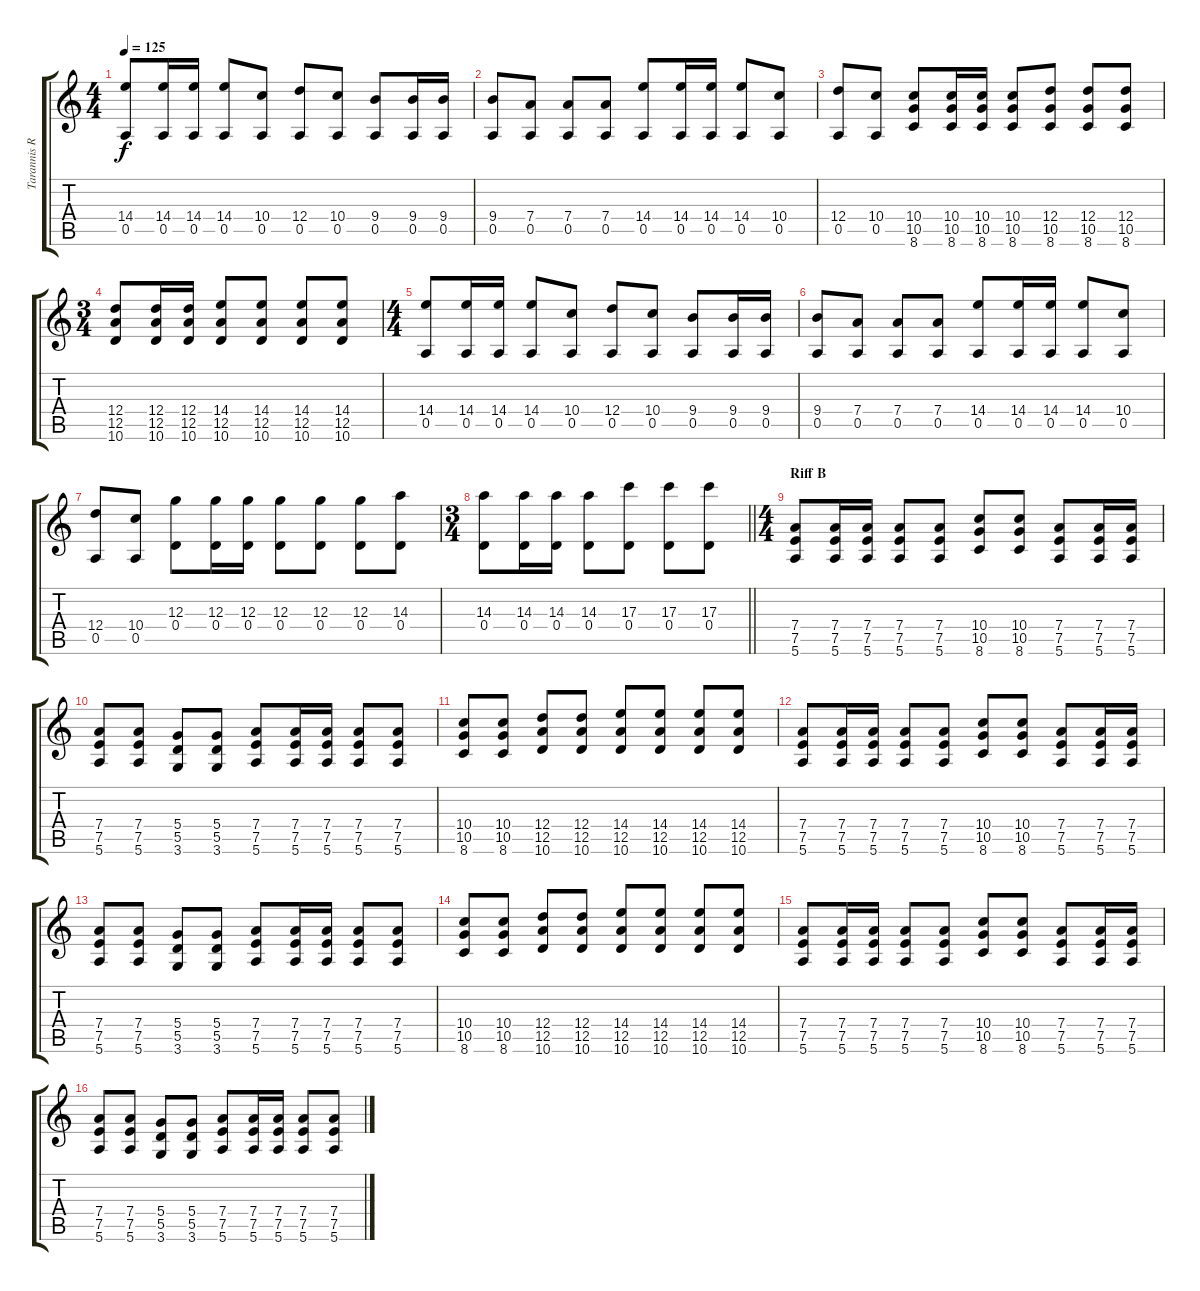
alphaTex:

\track ("Tarannis Rythm Guitar 1" "Tarannis R") {instrument distortionguitar}
\staff {score tabs}
\tuning (E4 B3 G3 D3 A2 E2) {hide}
\ts (4 4)
\tempo 125
\clef g2
\ks c
(14.4 0.5).8{dy f} (14.4 0.5).16 (14.4 0.5).16 (14.4 0.5).8 (10.4 0.5).8 (12.4 0.5).8 (10.4 0.5).8 (9.4 0.5).8 (9.4 0.5).16 (9.4 0.5).16 |
(9.4 0.5).8 (7.4 0.5).8 (7.4 0.5).8 (7.4 0.5).8 (14.4 0.5).8 (14.4 0.5).16 (14.4 0.5).16 (14.4 0.5).8 (10.4 0.5).8 |
(12.4 0.5).8 (10.4 0.5).8 (10.4 10.5 8.6).8 (10.4 10.5 8.6).16 (10.4 10.5 8.6).16 (10.4 10.5 8.6).8 (12.4 10.5 8.6).8 (12.4 10.5 8.6).8 (12.4 10.5 8.6).8 |
\ts (3 4)
(12.4 12.5 10.6).8 (12.4 12.5 10.6).16 (12.4 12.5 10.6).16 (14.4 12.5 10.6).8 (14.4 12.5 10.6).8 (14.4 12.5 10.6).8 (14.4 12.5 10.6).8 |
\ts (4 4)
(14.4 0.5).8 (14.4 0.5).16 (14.4 0.5).16 (14.4 0.5).8 (10.4 0.5).8 (12.4 0.5).8 (10.4 0.5).8 (9.4 0.5).8 (9.4 0.5).16 (9.4 0.5).16 |
(9.4 0.5).8 (7.4 0.5).8 (7.4 0.5).8 (7.4 0.5).8 (14.4 0.5).8 (14.4 0.5).16 (14.4 0.5).16 (14.4 0.5).8 (10.4 0.5).8 |
(12.4 0.5).8 (10.4 0.5).8 (12.3 0.4).8 (12.3 0.4).16 (12.3 0.4).16 (12.3 0.4).8 (12.3 0.4).8 (12.3 0.4).8 (14.3 0.4).8 |
\ts (3 4)
\barLineRight lightlight
(14.3 0.4).8 (14.3 0.4).16 (14.3 0.4).16 (14.3 0.4).8 (17.3 0.4).8 (17.3 0.4).8 (17.3 0.4).8 |
\ts (4 4)
\section ("" "Riff B")
(7.4 7.5 5.6).8 (7.4 7.5 5.6).16 (7.4 7.5 5.6).16 (7.4 7.5 5.6).8 (7.4 7.5 5.6).8 (10.4 10.5 8.6).8 (10.4 10.5 8.6).8 (7.4 7.5 5.6).8 (7.4 7.5 5.6).16 (7.4 7.5 5.6).16 |
(7.4 7.5 5.6).8 (7.4 7.5 5.6).8 (5.4 5.5 3.6).8 (5.4 5.5 3.6).8 (7.4 7.5 5.6).8 (7.4 7.5 5.6).16 (7.4 7.5 5.6).16 (7.4 7.5 5.6).8 (7.4 7.5 5.6).8 |
(10.4 10.5 8.6).8 (10.4 10.5 8.6).8 (12.4 12.5 10.6).8 (12.4 12.5 10.6).8 (14.4 12.5 10.6).8 (14.4 12.5 10.6).8 (14.4 12.5 10.6).8 (14.4 12.5 10.6).8 |
(7.4 7.5 5.6).8 (7.4 7.5 5.6).16 (7.4 7.5 5.6).16 (7.4 7.5 5.6).8 (7.4 7.5 5.6).8 (10.4 10.5 8.6).8 (10.4 10.5 8.6).8 (7.4 7.5 5.6).8 (7.4 7.5 5.6).16 (7.4 7.5 5.6).16 |
(7.4 7.5 5.6).8 (7.4 7.5 5.6).8 (5.4 5.5 3.6).8 (5.4 5.5 3.6).8 (7.4 7.5 5.6).8 (7.4 7.5 5.6).16 (7.4 7.5 5.6).16 (7.4 7.5 5.6).8 (7.4 7.5 5.6).8 |
(10.4 10.5 8.6).8 (10.4 10.5 8.6).8 (12.4 12.5 10.6).8 (12.4 12.5 10.6).8 (14.4 12.5 10.6).8 (14.4 12.5 10.6).8 (14.4 12.5 10.6).8 (14.4 12.5 10.6).8 |
(7.4 7.5 5.6).8 (7.4 7.5 5.6).16 (7.4 7.5 5.6).16 (7.4 7.5 5.6).8 (7.4 7.5 5.6).8 (10.4 10.5 8.6).8 (10.4 10.5 8.6).8 (7.4 7.5 5.6).8 (7.4 7.5 5.6).16 (7.4 7.5 5.6).16 |
(7.4 7.5 5.6).8 (7.4 7.5 5.6).8 (5.4 5.5 3.6).8 (5.4 5.5 3.6).8 (7.4 7.5 5.6).8 (7.4 7.5 5.6).16 (7.4 7.5 5.6).16 (7.4 7.5 5.6).8 (7.4 7.5 5.6).8
